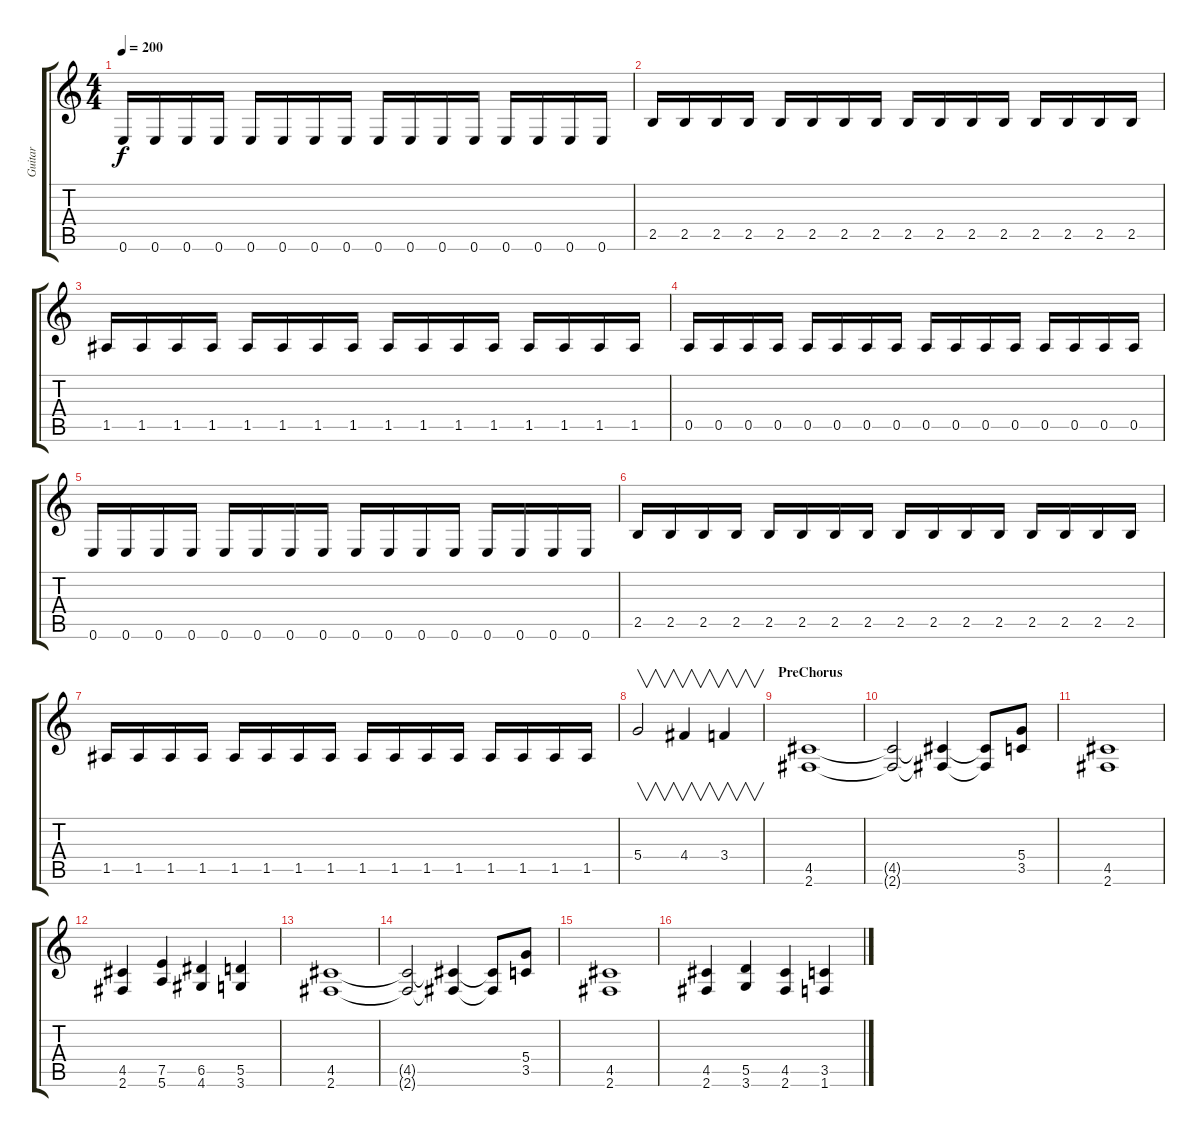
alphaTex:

\track ("Guitar" "Guitar") {instrument distortionguitar}
\staff {score tabs}
\tuning (E4 B3 G3 D3 A2 E2) {hide}
\ts (4 4)
\section ("" "")
\tempo 200
\clef g2
\ks c
0.6.16{dy f} 0.6.16 0.6.16 0.6.16 0.6.16 0.6.16 0.6.16 0.6.16 0.6.16 0.6.16 0.6.16 0.6.16 0.6.16 0.6.16 0.6.16 0.6.16 |
2.5.16 2.5.16 2.5.16 2.5.16 2.5.16 2.5.16 2.5.16 2.5.16 2.5.16 2.5.16 2.5.16 2.5.16 2.5.16 2.5.16 2.5.16 2.5.16 |
1.5.16 1.5.16 1.5.16 1.5.16 1.5.16 1.5.16 1.5.16 1.5.16 1.5.16 1.5.16 1.5.16 1.5.16 1.5.16 1.5.16 1.5.16 1.5.16 |
0.5.16 0.5.16 0.5.16 0.5.16 0.5.16 0.5.16 0.5.16 0.5.16 0.5.16 0.5.16 0.5.16 0.5.16 0.5.16 0.5.16 0.5.16 0.5.16 |
0.6.16 0.6.16 0.6.16 0.6.16 0.6.16 0.6.16 0.6.16 0.6.16 0.6.16 0.6.16 0.6.16 0.6.16 0.6.16 0.6.16 0.6.16 0.6.16 |
2.5.16 2.5.16 2.5.16 2.5.16 2.5.16 2.5.16 2.5.16 2.5.16 2.5.16 2.5.16 2.5.16 2.5.16 2.5.16 2.5.16 2.5.16 2.5.16 |
1.5.16 1.5.16 1.5.16 1.5.16 1.5.16 1.5.16 1.5.16 1.5.16 1.5.16 1.5.16 1.5.16 1.5.16 1.5.16 1.5.16 1.5.16 1.5.16 |
5.4.2{v} 4.4.4{v} 3.4.4{v} |
\section ("" "PreChorus")
(4.5 2.6).1 |
(4.5{t} 2.6{t}).2 (4.5{t} 2.6{t}).4 (4.5{t} 2.6{t}).8 (5.4 3.5).8 |
(4.5 2.6).1 |
(4.5 2.6).4 (7.5 5.6).4 (6.5 4.6).4 (5.5 3.6).4 |
(4.5 2.6).1 |
(4.5{t} 2.6{t}).2 (4.5{t} 2.6{t}).4 (4.5{t} 2.6{t}).8 (5.4 3.5).8 |
(4.5 2.6).1 |
(4.5 2.6).4 (5.5 3.6).4 (4.5 2.6).4 (3.5 1.6).4
